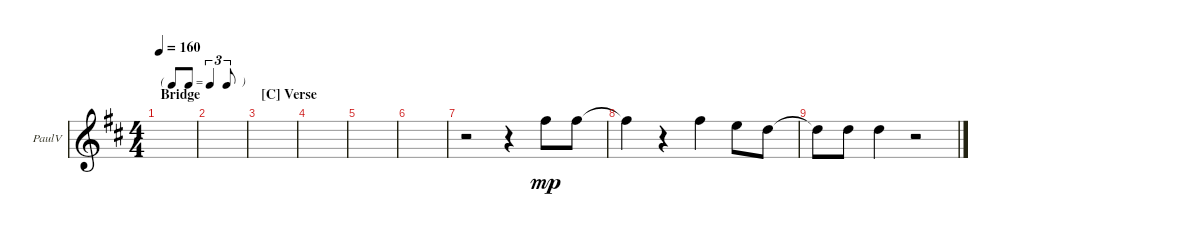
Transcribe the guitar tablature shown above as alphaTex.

\defaultSystemsLayout 4
\bracketExtendMode groupsimilarinstruments
\firstSystemTrackNameOrientation horizontal
\otherSystemsTrackNameOrientation horizontal
\track ("Paul Voice" "PaulV") {instrument electricguitarclean}
\staff {score}
\tuning (E4 B3 G3 D3 A2 E2)
\ts (4 4)
\tf triplet8th
\section ("" "Bridge")
\tempo 160
\clef g2
\ks bminor
|
|
\section ("C" "Verse")
|
|
|
|
r.2 r.4 2.1.8{dy mp} 2.1.8 |
2.1{t}.4 r.4 2.1.4 0.1.8 7.3.8 |
7.3{t}.8 7.3.8 7.3.4 r.2
